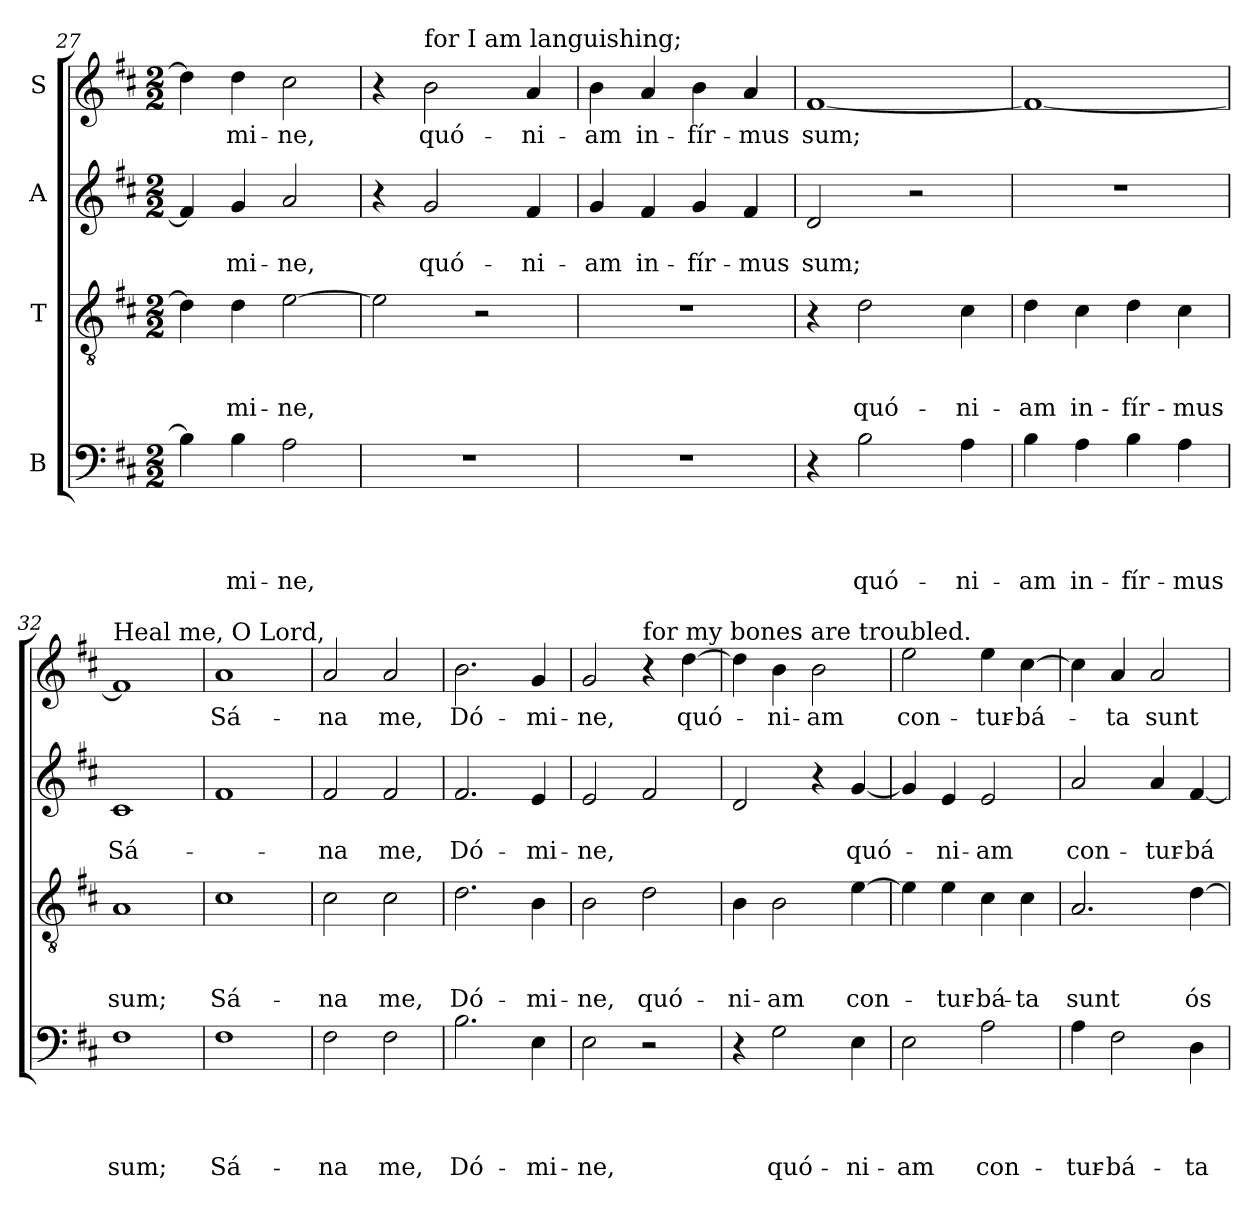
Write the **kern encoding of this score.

**kern	**text	**text	**text	**text	**kern	**text	**text	**text	**kern	**text	**text	**kern	**text
*part4	*part4	*part4	*part4	*part4	*part3	*part3	*part3	*part3	*part2	*part2	*part2	*part1	*part1
*staff4	*staff4	*staff4	*staff4	*staff4	*staff3	*staff3	*staff3	*staff3	*staff2	*staff2	*staff2	*staff1	*staff1
*I"B	*	*	*	*	*I"T	*	*	*	*I"A	*	*	*I"S	*
*clefF4	*	*	*	*	*clefGv2	*	*	*	*clefG2	*	*	*clefG2	*
*k[f#c#]	*	*	*	*	*k[f#c#]	*	*	*	*k[f#c#]	*	*	*k[f#c#]	*
*D:	*	*	*	*	*D:	*	*	*	*D:	*	*	*D:	*
*M2/2	*	*	*	*	*M2/2	*	*	*	*M2/2	*	*	*M2/2	*
=27	=27	=27	=27	=27	=27	=27	=27	=27	=27	=27	=27	=27	=27
4B\]	.	.	.	.	4d\]	.	.	.	4f#/]	.	.	4dd\]	.
!	!	!	!	!LO:LY:b	!	!	!	!LO:LY:b	!	!	!LO:LY:b	!	!LO:LY:b
4B\	.	.	.	-mi-	4d\	.	.	-mi-	4g/	.	-mi-	4dd\	-mi-
!	!	!	!	!LO:LY:b	!	!	!	!LO:LY:b	!	!	!LO:LY:b	!	!LO:LY:b
2A\	.	.	.	-ne,	[2e\	.	.	-ne,	2a/	.	-ne,	2cc#\	-ne,
=28	=28	=28	=28	=28	=28	=28	=28	=28	=28	=28	=28	=28	=28
1r	.	.	.	.	2e\]	.	.	.	4r	.	.	4r	.
!	!	!	!	!	!	!	!	!	!	!	!	!LO:TX:a:t=for I am languishing;	!
!	!	!	!	!	!	!	!	!	!	!	!LO:LY:b	!	!LO:LY:b
.	.	.	.	.	.	.	.	.	2g/	.	quó-	2b\	quó-
.	.	.	.	.	2r	.	.	.	.	.	.	.	.
!	!	!	!	!	!	!	!	!	!	!	!LO:LY:b	!	!LO:LY:b
.	.	.	.	.	.	.	.	.	4f#/	.	-ni-	4a/	-ni-
=29	=29	=29	=29	=29	=29	=29	=29	=29	=29	=29	=29	=29	=29
!	!	!	!	!	!	!	!	!	!	!	!LO:LY:b	!	!LO:LY:b
1r	.	.	.	.	1r	.	.	.	4g/	.	-am	4b\	-am
!	!	!	!	!	!	!	!	!	!	!	!LO:LY:b	!	!LO:LY:b
.	.	.	.	.	.	.	.	.	4f#/	.	in-	4a/	in-
!	!	!	!	!	!	!	!	!	!	!	!LO:LY:b	!	!LO:LY:b
.	.	.	.	.	.	.	.	.	4g/	.	-fír-	4b\	-fír-
!	!	!	!	!	!	!	!	!	!	!	!LO:LY:b	!	!LO:LY:b
.	.	.	.	.	.	.	.	.	4f#/	.	-mus	4a/	-mus
=30	=30	=30	=30	=30	=30	=30	=30	=30	=30	=30	=30	=30	=30
!	!	!	!	!	!	!	!	!	!	!	!LO:LY:b	!	!LO:LY:b
4r	.	.	.	.	4r	.	.	.	2d/	.	sum;	[1f#	sum;
!	!	!	!	!LO:LY:b	!	!	!	!LO:LY:b	!	!	!	!	!
2B\	.	.	.	quó-	2d\	.	.	quó-	.	.	.	.	.
.	.	.	.	.	.	.	.	.	2r	.	.	.	.
!	!	!	!	!LO:LY:b	!	!	!	!LO:LY:b	!	!	!	!	!
4A\	.	.	.	-ni-	4c#\	.	.	-ni-	.	.	.	.	.
!!LO:LB:g=z
=31	=31	=31	=31	=31	=31	=31	=31	=31	=31	=31	=31	=31	=31
!	!	!	!	!LO:LY:b	!	!	!	!LO:LY:b	!	!	!	!	!
4B\	.	.	.	-am	4d\	.	.	-am	1r	.	.	1f#_	.
!	!	!	!	!LO:LY:b	!	!	!	!LO:LY:b	!	!	!	!	!
4A\	.	.	.	in-	4c#\	.	.	in-	.	.	.	.	.
!	!	!	!	!LO:LY:b	!	!	!	!LO:LY:b	!	!	!	!	!
4B\	.	.	.	-fír-	4d\	.	.	-fír-	.	.	.	.	.
!	!	!	!	!LO:LY:b	!	!	!	!LO:LY:b	!	!	!	!	!
4A\	.	.	.	-mus	4c#\	.	.	-mus	.	.	.	.	.
=32	=32	=32	=32	=32	=32	=32	=32	=32	=32	=32	=32	=32	=32
!	!	!	!	!	!	!	!	!	!	!	!	!LO:TX:a:t=Heal me, O Lord,	!
!	!	!	!	!LO:LY:b	!	!	!	!LO:LY:b	!	!	!LO:LY:b	!	!
1F#	.	.	.	sum;	1A	.	.	sum;	1c#	.	Sá-	1f#]	.
=33	=33	=33	=33	=33	=33	=33	=33	=33	=33	=33	=33	=33	=33
!	!	!	!	!LO:LY:b	!	!	!	!LO:LY:b	!	!	!	!	!LO:LY:b
1F#	.	.	.	Sá-	1c#	.	.	Sá-	1f#	.	.	1a	Sá-
=34	=34	=34	=34	=34	=34	=34	=34	=34	=34	=34	=34	=34	=34
!	!	!	!	!LO:LY:b	!	!	!	!LO:LY:b	!	!	!LO:LY:b	!	!LO:LY:b
2F#\	.	.	.	-na	2c#\	.	.	-na	2f#/	.	-na	2a/	-na
!	!	!	!	!LO:LY:b	!	!	!	!LO:LY:b	!	!	!LO:LY:b	!	!LO:LY:b
2F#\	.	.	.	me,	2c#\	.	.	me,	2f#/	.	me,	2a/	me,
=35	=35	=35	=35	=35	=35	=35	=35	=35	=35	=35	=35	=35	=35
!	!	!	!	!LO:LY:b	!	!	!	!LO:LY:b	!	!	!LO:LY:b	!	!LO:LY:b
2.B\	.	.	.	Dó-	2.d\	.	.	Dó-	2.f#/	.	Dó-	2.b\	Dó-
!	!	!	!	!LO:LY:b	!	!	!	!LO:LY:b	!	!	!LO:LY:b	!	!LO:LY:b
4E\	.	.	.	-mi-	4B\	.	.	-mi-	4e/	.	-mi-	4g/	-mi-
=36	=36	=36	=36	=36	=36	=36	=36	=36	=36	=36	=36	=36	=36
!	!	!	!	!LO:LY:b	!	!	!	!LO:LY:b	!	!	!LO:LY:b	!	!LO:LY:b
2E\	.	.	.	-ne,	2B\	.	.	-ne,	2e/	.	-ne,	2g/	-ne,
!	!	!	!	!	!	!	!	!	!	!	!	!LO:TX:a:t=for my bones are troubled.	!
!	!	!	!	!	!	!	!	!LO:LY:b	!	!	!	!	!
2r	.	.	.	.	2d\	.	.	quó-	2f#/	.	.	4r	.
!	!	!	!	!	!	!	!	!	!	!	!	!	!LO:LY:b
.	.	.	.	.	.	.	.	.	.	.	.	[4dd\	quó-
=37	=37	=37	=37	=37	=37	=37	=37	=37	=37	=37	=37	=37	=37
!	!	!	!	!	!	!	!	!LO:LY:b	!	!	!	!	!
4r	.	.	.	.	4B\	.	.	-ni-	2d/	.	.	4dd\]	.
!	!	!	!	!LO:LY:b	!	!	!	!LO:LY:b	!	!	!	!	!LO:LY:b
2G\	.	.	.	quó-	2B\	.	.	-am	.	.	.	4b\	-ni-
!	!	!	!	!	!	!	!	!	!	!	!	!	!LO:LY:b
.	.	.	.	.	.	.	.	.	4r	.	.	2b\	-am
!	!	!	!	!LO:LY:b	!	!	!	!LO:LY:b	!	!	!LO:LY:b	!	!
4E\	.	.	.	-ni-	[4e\	.	.	con-	[4g/	.	quó-	.	.
!!LO:PB:g=z
=38	=38	=38	=38	=38	=38	=38	=38	=38	=38	=38	=38	=38	=38
!	!	!	!	!LO:LY:b	!	!	!	!	!	!	!	!	!LO:LY:b
2E\	.	.	.	-am	4e\]	.	.	.	4g/]	.	.	2ee\	con-
!	!	!	!	!	!	!	!	!LO:LY:b	!	!	!LO:LY:b	!	!
.	.	.	.	.	4e\	.	.	-tur-	4e/	.	-ni-	.	.
!	!	!	!	!LO:LY:b	!	!	!	!LO:LY:b	!	!	!LO:LY:b	!	!LO:LY:b
2A\	.	.	.	con-	4c#\	.	.	-bá-	2e/	.	-am	4ee\	-tur-
!	!	!	!	!	!	!	!	!LO:LY:b	!	!	!	!	!LO:LY:b
.	.	.	.	.	4c#\	.	.	-ta	.	.	.	[4cc#\	-bá-
=39	=39	=39	=39	=39	=39	=39	=39	=39	=39	=39	=39	=39	=39
!	!	!	!	!LO:LY:b	!	!	!	!LO:LY:b	!	!	!LO:LY:b	!	!
4A\	.	.	.	-tur-	2.A/	.	.	sunt	2a/	.	con-	4cc#\]	.
!	!	!	!	!LO:LY:b	!	!	!	!	!	!	!	!	!LO:LY:b
2F#\	.	.	.	-bá-	.	.	.	.	.	.	.	4a/	-ta
!	!	!	!	!	!	!	!	!	!	!	!LO:LY:b	!	!LO:LY:b
.	.	.	.	.	.	.	.	.	4a/	.	-tur-	2a/	sunt
!	!	!	!	!LO:LY:b	!	!	!	!LO:LY:b	!	!	!LO:LY:b	!	!
4D\	.	.	.	-ta	[4d\	.	.	ós-	[4f#/	.	-bá-	.	.
=	=	=	=	=	=	=	=	=	=	=	=	=	=
*-	*-	*-	*-	*-	*-	*-	*-	*-	*-	*-	*-	*-	*-
